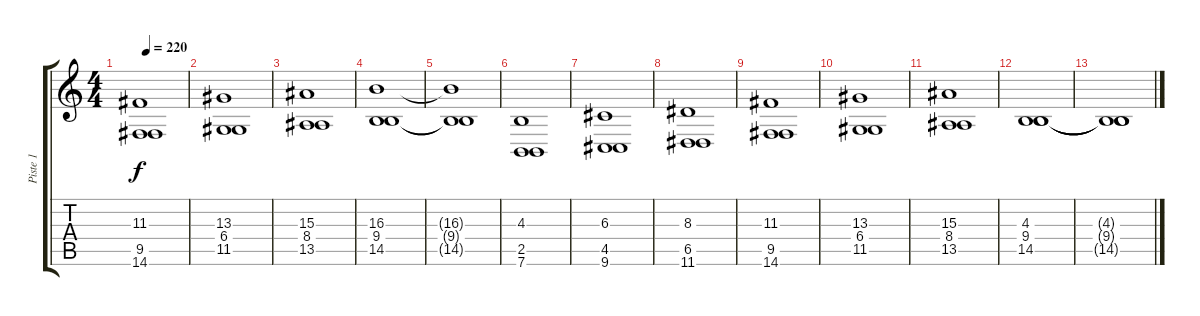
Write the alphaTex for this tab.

\track ("Piste 1" "Piste 1") {instrument stringensemble1}
\staff {score tabs}
\tuning (E4 B3 G3 D3 A2 E2) {hide}
\ts (4 4)
\tempo 220
\clef g2
\ks c
(11.3 9.5 14.6).1{dy f} |
(13.3 6.4 11.5).1{volume 12} |
(15.3 8.4 13.5).1 |
(16.3 9.4 14.5).1 |
(16.3{t} 9.4{t} 14.5{t}).1 |
(4.3 2.5 7.6).1 |
(6.3 4.5 9.6).1 |
(8.3 6.5 11.6).1 |
(11.3 9.5 14.6).1 |
(13.3 6.4 11.5).1{volume 13} |
(15.3 8.4 13.5).1 |
(4.3 9.4 14.5).1 |
(4.3{t} 9.4{t} 14.5{t}).1
